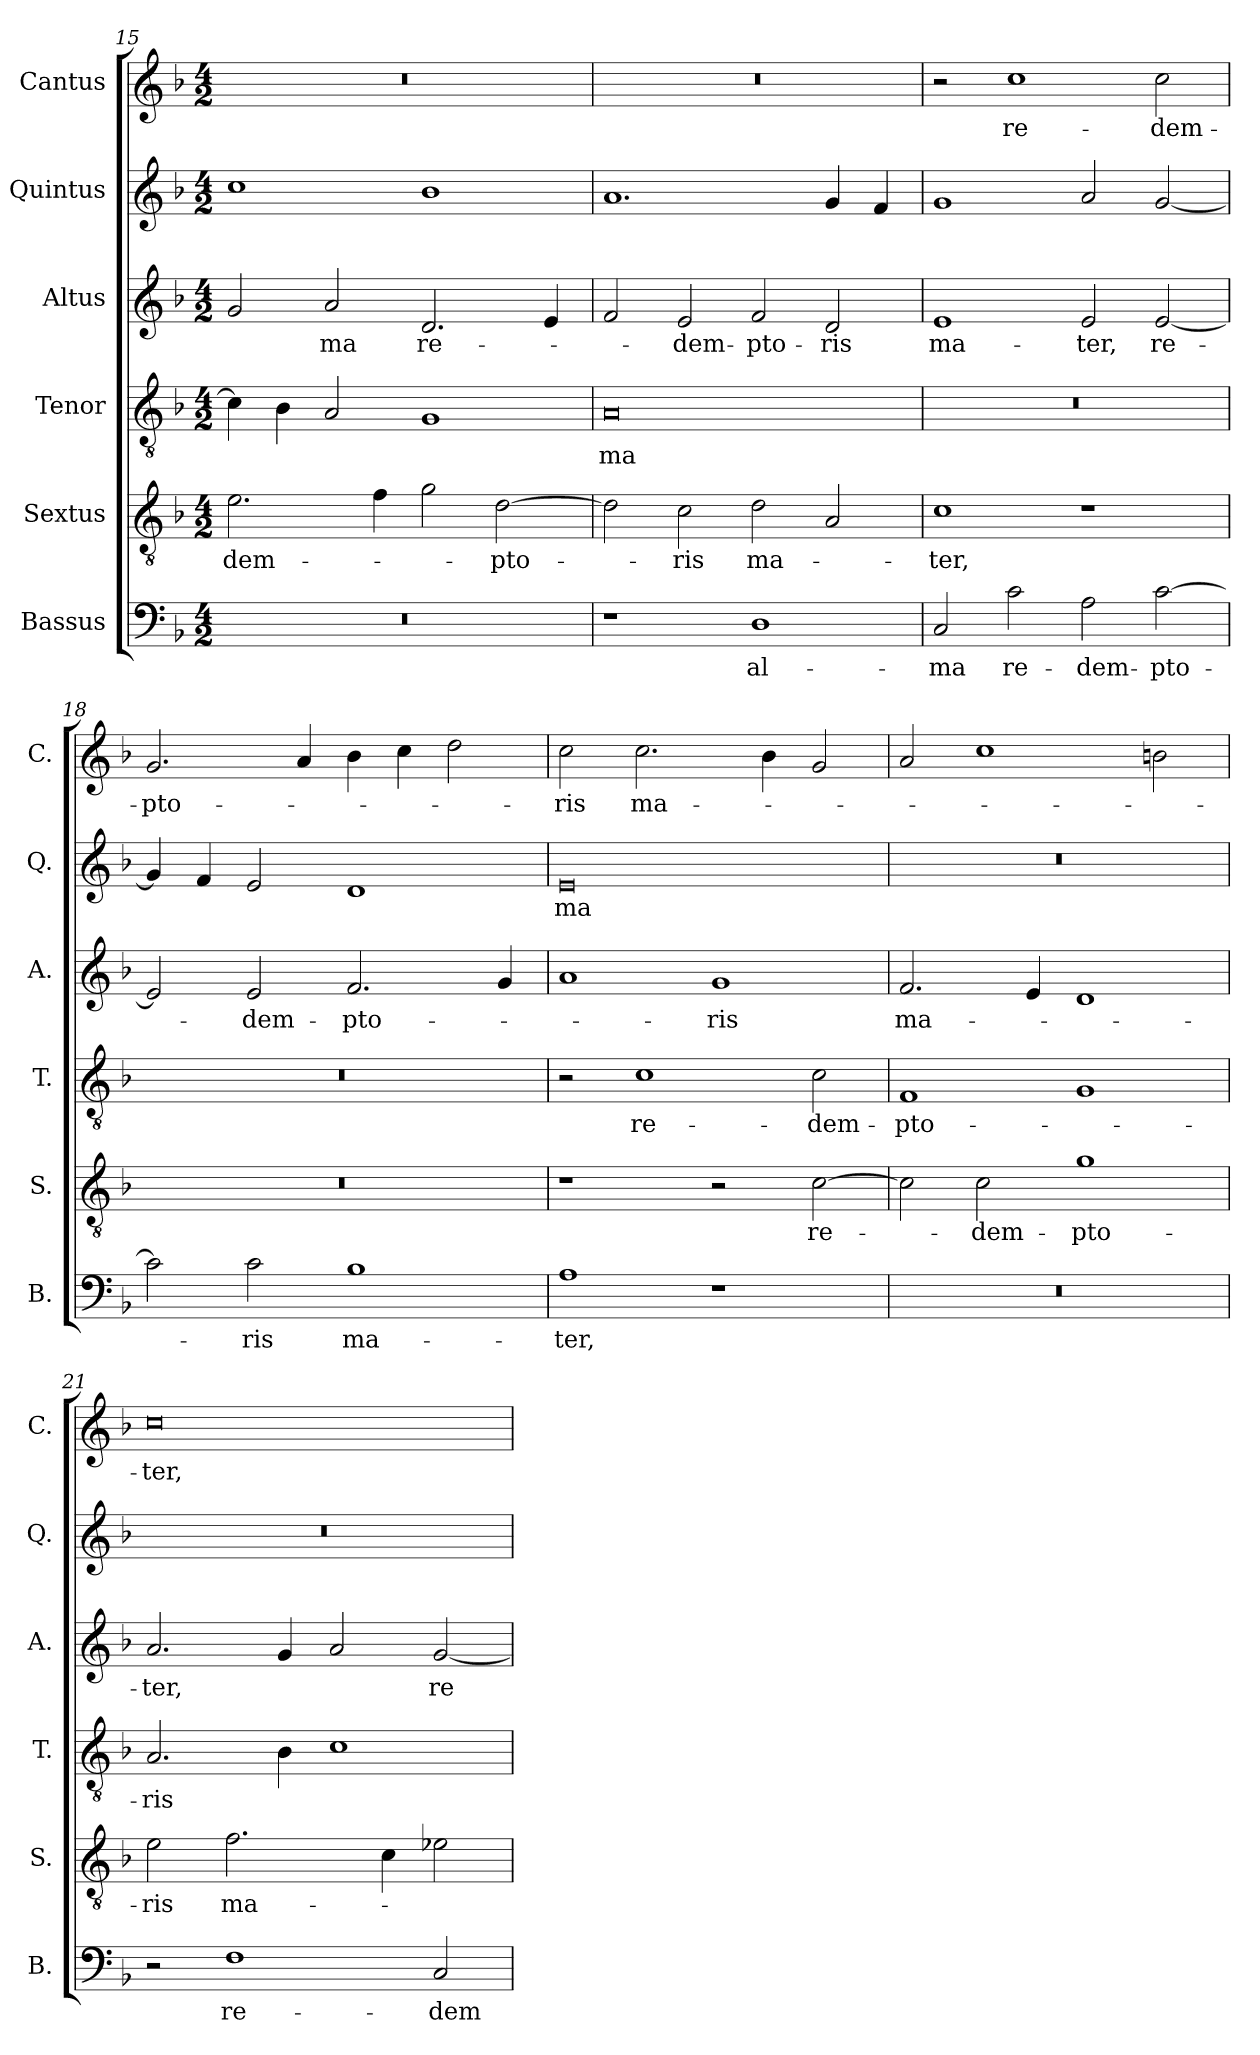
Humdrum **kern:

**kern	**text	**kern	**text	**kern	**text	**kern	**text	**kern	**text	**kern	**text
*part6	*part6	*part5	*part5	*part4	*part4	*part3	*part3	*part2	*part2	*part1	*part1
*staff6	*staff6	*staff5	*staff5	*staff4	*staff4	*staff3	*staff3	*staff2	*staff2	*staff1	*staff1
*I"Bassus	*	*I"Sextus	*	*I"Tenor	*	*I"Altus	*	*I"Quintus	*	*I"Cantus	*
*I'B.	*	*I'S.	*	*I'T.	*	*I'A.	*	*I'Q.	*	*I'C.	*
*clefF4	*	*clefGv2	*	*clefGv2	*	*clefG2	*	*clefG2	*	*clefG2	*
*k[b-]	*	*k[b-]	*	*k[b-]	*	*k[b-]	*	*k[b-]	*	*k[b-]	*
*M4/2	*	*M4/2	*	*M4/2	*	*M4/2	*	*M4/2	*	*M4/2	*
=15	=15	=15	=15	=15	=15	=15	=15	=15	=15	=15	=15
!	!	!	!LO:LY:b	!	!	!	!	!	!	!	!
0r	.	2.e\	-dem-	4c\]	.	2g/	.	1cc	.	0r	.
.	.	.	.	4B-\	.	.	.	.	.	.	.
!	!	!	!	!	!	!	!LO:LY:b	!	!	!	!
.	.	.	.	2A/	.	2a/	-ma	.	.	.	.
.	.	4f\	.	.	.	.	.	.	.	.	.
!	!	!	!	!	!	!	!LO:LY:b	!	!	!	!
.	.	2g\	.	1G	.	2.d/	re-	1b-	.	.	.
!	!	!	!LO:LY:b	!	!	!	!	!	!	!	!
.	.	[2d\	-pto-	.	.	.	.	.	.	.	.
.	.	.	.	.	.	4e/	.	.	.	.	.
=16	=16	=16	=16	=16	=16	=16	=16	=16	=16	=16	=16
!	!	!	!	!	!LO:LY:b	!	!	!	!	!	!
1r	.	2d\]	.	0A	-ma	2f/	.	1.a	.	0r	.
!	!	!	!LO:LY:b	!	!	!	!LO:LY:b	!	!	!	!
.	.	2c\	-ris	.	.	2e/	-dem-	.	.	.	.
!	!LO:LY:b	!	!LO:LY:b	!	!	!	!LO:LY:b	!	!	!	!
1D	al-	2d\	ma-	.	.	2f/	-pto-	.	.	.	.
!	!	!	!	!	!	!	!LO:LY:b	!	!	!	!
.	.	2A/	.	.	.	2d/	-ris	4g/	.	.	.
.	.	.	.	.	.	.	.	4f/	.	.	.
!!LO:LB:g=z
=17	=17	=17	=17	=17	=17	=17	=17	=17	=17	=17	=17
!	!LO:LY:b	!	!LO:LY:b	!	!	!	!LO:LY:b	!	!	!	!
2C/	-ma	1c	-ter,	0r	.	1e	ma-	1g	.	2r	.
!	!LO:LY:b	!	!	!	!	!	!	!	!	!	!LO:LY:b
2c\	re-	.	.	.	.	.	.	.	.	1cc	re-
!	!LO:LY:b	!	!	!	!	!	!LO:LY:b	!	!	!	!
2A\	-dem-	1r	.	.	.	2e/	-ter,	2a/	.	.	.
!	!LO:LY:b	!	!	!	!	!	!LO:LY:b	!	!	!	!LO:LY:b
[2c\	-pto-	.	.	.	.	[2e/	re-	[2g/	.	2cc\	-dem-
=18	=18	=18	=18	=18	=18	=18	=18	=18	=18	=18	=18
!	!	!	!	!	!	!	!	!	!	!	!LO:LY:b
2c\]	.	0r	.	0r	.	2e/]	.	4g/]	.	2.g/	-pto-
.	.	.	.	.	.	.	.	4f/	.	.	.
!	!LO:LY:b	!	!	!	!	!	!LO:LY:b	!	!	!	!
2c\	-ris	.	.	.	.	2e/	-dem-	2e/	.	.	.
.	.	.	.	.	.	.	.	.	.	4a/	.
!	!LO:LY:b	!	!	!	!	!	!LO:LY:b	!	!	!	!
1B-	ma-	.	.	.	.	2.f/	-pto-	1d	.	4b-\	.
.	.	.	.	.	.	.	.	.	.	4cc\	.
.	.	.	.	.	.	.	.	.	.	2dd\	.
.	.	.	.	.	.	4g/	.	.	.	.	.
=19	=19	=19	=19	=19	=19	=19	=19	=19	=19	=19	=19
!	!LO:LY:b	!	!	!	!	!	!	!	!LO:LY:b	!	!LO:LY:b
1A	-ter,	1r	.	2r	.	1a	.	0e	-ma	2cc\	-ris
!	!	!	!	!	!LO:LY:b	!	!	!	!	!	!LO:LY:b
.	.	.	.	1c	re-	.	.	.	.	2.cc\	ma-
!	!	!	!	!	!	!	!LO:LY:b	!	!	!	!
1r	.	2r	.	.	.	1g	-ris	.	.	.	.
.	.	.	.	.	.	.	.	.	.	4b-\	.
!	!	!	!LO:LY:b	!	!LO:LY:b	!	!	!	!	!	!
.	.	[2c\	re-	2c\	-dem-	.	.	.	.	2g/	.
=20	=20	=20	=20	=20	=20	=20	=20	=20	=20	=20	=20
!	!	!	!	!	!LO:LY:b	!	!LO:LY:b	!	!	!	!
0r	.	2c\]	.	1F	-pto-	2.f/	ma-	0r	.	2a/	.
!	!	!	!LO:LY:b	!	!	!	!	!	!	!	!
.	.	2c\	-dem-	.	.	.	.	.	.	1cc	.
.	.	.	.	.	.	4e/	.	.	.	.	.
!	!	!	!LO:LY:b	!	!	!	!	!	!	!	!
.	.	1g	-pto-	1G	.	1d	.	.	.	.	.
.	.	.	.	.	.	.	.	.	.	2bn\	.
=21	=21	=21	=21	=21	=21	=21	=21	=21	=21	=21	=21
!	!	!	!LO:LY:b	!	!LO:LY:b	!	!LO:LY:b	!	!	!	!LO:LY:b
2r	.	2e\	-ris	2.A/	-ris	2.a/	-ter,	0r	.	0cc	-ter,
!	!LO:LY:b	!	!LO:LY:b	!	!	!	!	!	!	!	!
1F	re-	2.f\	ma-	.	.	.	.	.	.	.	.
.	.	.	.	4B-\	.	4g/	.	.	.	.	.
.	.	.	.	1c	.	2a/	.	.	.	.	.
.	.	4c\	.	.	.	.	.	.	.	.	.
!	!LO:LY:b	!	!	!	!	!	!LO:LY:b	!	!	!	!
2C/	-dem-	2e-X\	.	.	.	[2g/	re-	.	.	.	.
=	=	=	=	=	=	=	=	=	=	=	=
*-	*-	*-	*-	*-	*-	*-	*-	*-	*-	*-	*-
